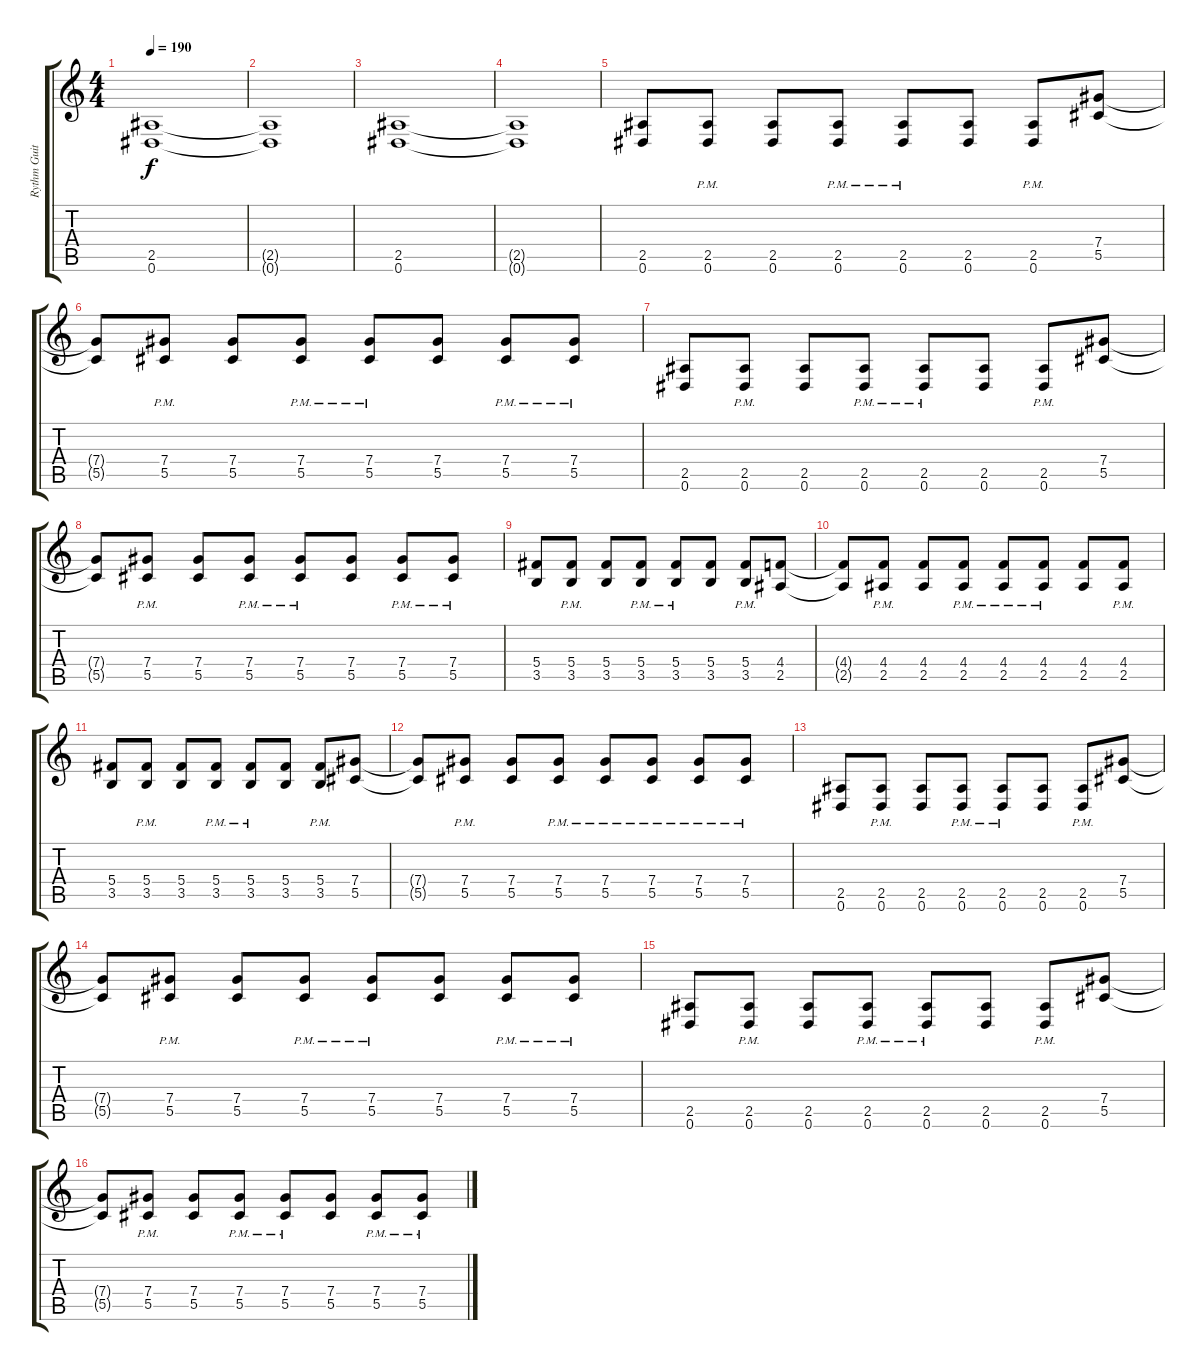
\track ("Rythm Guitar" "Rythm Guit") {instrument distortionguitar}
\staff {score tabs}
\tuning (Eb4 Bb3 Gb3 Db3 Ab2 Eb2) {hide}
\ts (4 4)
\tempo 190
\clef g2
\ks c
(2.5 0.6).1{dy f} |
(2.5{t} 0.6{t}).1 |
(2.5 0.6).1 |
(2.5{t} 0.6{t}).1 |
(2.5 0.6).8 (2.5{pm} 0.6{pm}).8 (2.5 0.6).8 (2.5{pm} 0.6{pm}).8 (2.5{pm} 0.6{pm}).8 (2.5 0.6).8 (2.5{pm} 0.6{pm}).8 (7.4 5.5).8 |
(7.4{t} 5.5{t}).8 (7.4{pm} 5.5{pm}).8 (7.4 5.5).8 (7.4{pm} 5.5{pm}).8 (7.4{pm} 5.5{pm}).8 (7.4 5.5).8 (7.4{pm} 5.5{pm}).8 (7.4{pm} 5.5{pm}).8 |
(2.5 0.6).8 (2.5{pm} 0.6{pm}).8 (2.5 0.6).8 (2.5{pm} 0.6{pm}).8 (2.5{pm} 0.6{pm}).8 (2.5 0.6).8 (2.5{pm} 0.6{pm}).8 (7.4 5.5).8 |
(7.4{t} 5.5{t}).8 (7.4{pm} 5.5{pm}).8 (7.4 5.5).8 (7.4{pm} 5.5{pm}).8 (7.4{pm} 5.5{pm}).8 (7.4 5.5).8 (7.4{pm} 5.5{pm}).8 (7.4{pm} 5.5{pm}).8 |
(5.4 3.5).8 (5.4{pm} 3.5{pm}).8 (5.4 3.5).8 (5.4{pm} 3.5{pm}).8 (5.4{pm} 3.5{pm}).8 (5.4 3.5).8 (5.4{pm} 3.5{pm}).8 (4.4 2.5).8 |
(4.4{t} 2.5{t}).8 (4.4{pm} 2.5{pm}).8 (4.4 2.5).8 (4.4{pm} 2.5{pm}).8 (4.4{pm} 2.5{pm}).8 (4.4{pm} 2.5{pm}).8 (4.4 2.5).8 (4.4{pm} 2.5{pm}).8 |
(5.4 3.5).8 (5.4{pm} 3.5{pm}).8 (5.4 3.5).8 (5.4{pm} 3.5{pm}).8 (5.4{pm} 3.5{pm}).8 (5.4 3.5).8 (5.4{pm} 3.5{pm}).8 (7.4 5.5).8 |
(7.4{t} 5.5{t}).8 (7.4{pm} 5.5{pm}).8 (7.4 5.5).8 (7.4{pm} 5.5{pm}).8 (7.4{pm} 5.5{pm}).8 (7.4{pm} 5.5{pm}).8 (7.4{pm} 5.5{pm}).8 (7.4{pm} 5.5{pm}).8 |
(2.5 0.6).8 (2.5{pm} 0.6{pm}).8 (2.5 0.6).8 (2.5{pm} 0.6{pm}).8 (2.5{pm} 0.6{pm}).8 (2.5 0.6).8 (2.5{pm} 0.6{pm}).8 (7.4 5.5).8 |
(7.4{t} 5.5{t}).8 (7.4{pm} 5.5{pm}).8 (7.4 5.5).8 (7.4{pm} 5.5{pm}).8 (7.4{pm} 5.5{pm}).8 (7.4 5.5).8 (7.4{pm} 5.5{pm}).8 (7.4{pm} 5.5{pm}).8 |
(2.5 0.6).8 (2.5{pm} 0.6{pm}).8 (2.5 0.6).8 (2.5{pm} 0.6{pm}).8 (2.5{pm} 0.6{pm}).8 (2.5 0.6).8 (2.5{pm} 0.6{pm}).8 (7.4 5.5).8 |
(7.4{t} 5.5{t}).8 (7.4{pm} 5.5{pm}).8 (7.4 5.5).8 (7.4{pm} 5.5{pm}).8 (7.4{pm} 5.5{pm}).8 (7.4 5.5).8 (7.4{pm} 5.5{pm}).8 (7.4{pm} 5.5{pm}).8
